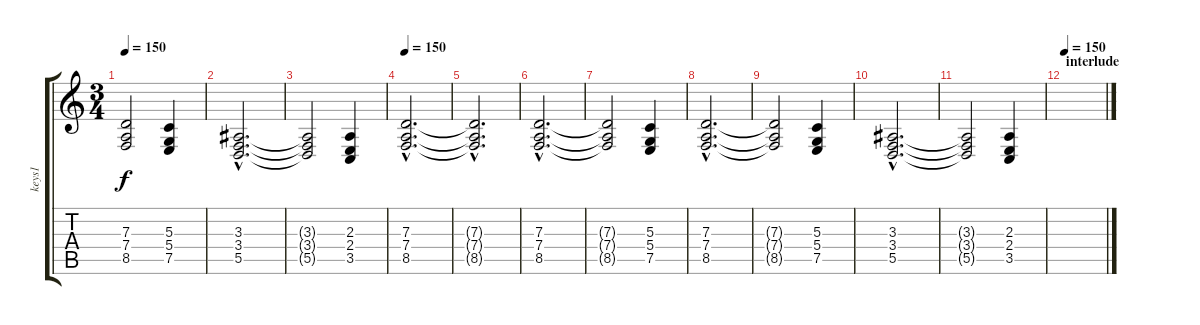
\track ("keys1" "keys1") {instrument synthstrings1}
\staff {score tabs}
\tuning (E4 B3 G3 D3 A2 D2) {hide}
\ts (3 4)
\tempo 150
\clef g2
\ks c
(7.3{t} 7.4{t} 8.5{t}).2{dy f} (5.3 5.4 7.5).4 |
(3.3{hac} 3.4{hac} 5.5{hac}).2{d} |
(3.3{t} 3.4{t} 5.5{t}).2 (2.3 2.4 3.5).4 |
\tempo 150
(7.3{hac} 7.4{hac} 8.5{hac}).2{d} |
(7.3{hac t} 7.4{hac t} 8.5{hac t}).2{d} |
(7.3{hac} 7.4{hac} 8.5{hac}).2{d} |
(7.3{t} 7.4{t} 8.5{t}).2 (5.3 5.4 7.5).4 |
(7.3{hac} 7.4{hac} 8.5{hac}).2{d} |
(7.3{t} 7.4{t} 8.5{t}).2 (5.3 5.4 7.5).4 |
(3.3{hac} 3.4{hac} 5.5{hac}).2{d} |
(3.3{t} 3.4{t} 5.5{t}).2 (2.3 2.4 3.5).4 |
\section ("" "interlude")
\tempo 150
